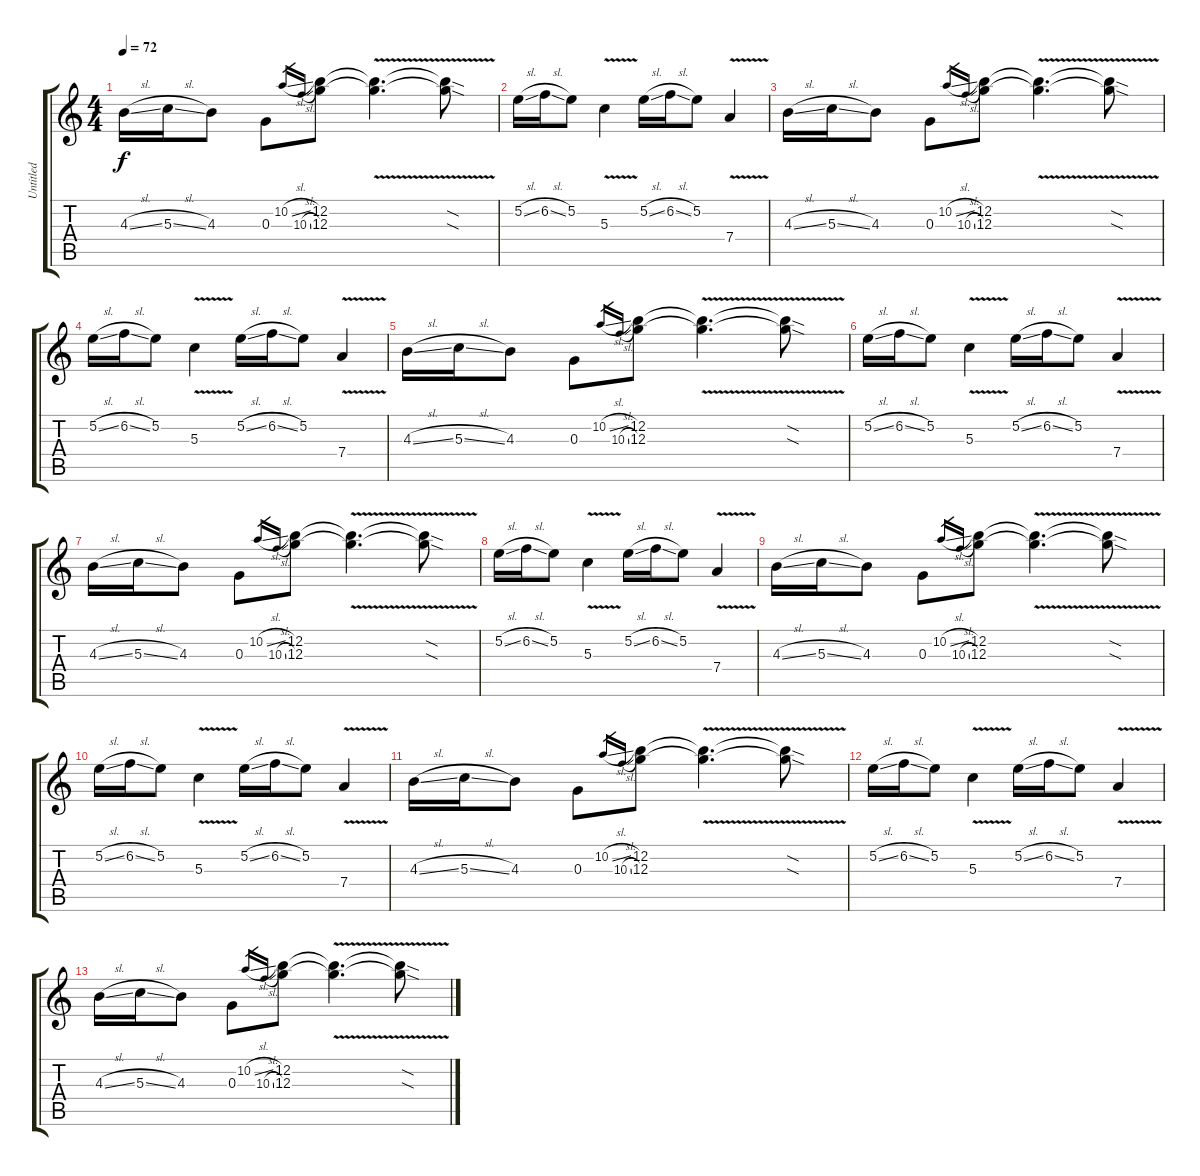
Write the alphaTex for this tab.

\track ("Untitled" "Untitled") {instrument distortionguitar}
\staff {score tabs}
\tuning (E4 B3 G3 D3 A2 E2) {hide}
\ts (4 4)
\tempo 72
\clef g2
\ks c
4.3{sl}.16{dy f} 5.3{sl}.16 4.3.8 0.3.8 10.2{sl}.16{gr} 10.3{sl}.16{gr} (12.2 12.3).8 (12.2{v t} 12.3{v t}).4{d} (12.2{sod t} 12.3{sod t}).8 |
5.2{sl}.16 6.2{sl}.16 5.2.8 5.3{v}.4 5.2{sl}.16 6.2{sl}.16 5.2.8 7.4{v}.4 |
4.3{sl}.16 5.3{sl}.16 4.3.8 0.3.8 10.2{sl}.16{gr} 10.3{sl}.16{gr} (12.2 12.3).8 (12.2{v t} 12.3{v t}).4{d} (12.2{sod t} 12.3{sod t}).8 |
5.2{sl}.16 6.2{sl}.16 5.2.8 5.3{v}.4 5.2{sl}.16 6.2{sl}.16 5.2.8 7.4{v}.4 |
4.3{sl}.16 5.3{sl}.16 4.3.8 0.3.8 10.2{sl}.16{gr} 10.3{sl}.16{gr} (12.2 12.3).8 (12.2{v t} 12.3{v t}).4{d} (12.2{sod t} 12.3{sod t}).8 |
5.2{sl}.16 6.2{sl}.16 5.2.8 5.3{v}.4 5.2{sl}.16 6.2{sl}.16 5.2.8 7.4{v}.4 |
4.3{sl}.16 5.3{sl}.16 4.3.8 0.3.8 10.2{sl}.16{gr} 10.3{sl}.16{gr} (12.2 12.3).8 (12.2{v t} 12.3{v t}).4{d} (12.2{sod t} 12.3{sod t}).8 |
5.2{sl}.16 6.2{sl}.16 5.2.8 5.3{v}.4 5.2{sl}.16 6.2{sl}.16 5.2.8 7.4{v}.4 |
4.3{sl}.16 5.3{sl}.16 4.3.8 0.3.8 10.2{sl}.16{gr} 10.3{sl}.16{gr} (12.2 12.3).8 (12.2{v t} 12.3{v t}).4{d} (12.2{sod t} 12.3{sod t}).8 |
5.2{sl}.16 6.2{sl}.16 5.2.8 5.3{v}.4 5.2{sl}.16 6.2{sl}.16 5.2.8 7.4{v}.4 |
4.3{sl}.16 5.3{sl}.16 4.3.8 0.3.8 10.2{sl}.16{gr} 10.3{sl}.16{gr} (12.2 12.3).8 (12.2{v t} 12.3{v t}).4{d} (12.2{sod t} 12.3{sod t}).8 |
5.2{sl}.16 6.2{sl}.16 5.2.8 5.3{v}.4 5.2{sl}.16 6.2{sl}.16 5.2.8 7.4{v}.4 |
4.3{sl}.16 5.3{sl}.16 4.3.8 0.3.8 10.2{sl}.16{gr} 10.3{sl}.16{gr} (12.2 12.3).8 (12.2{v t} 12.3{v t}).4{d} (12.2{sod t} 12.3{sod t}).8
